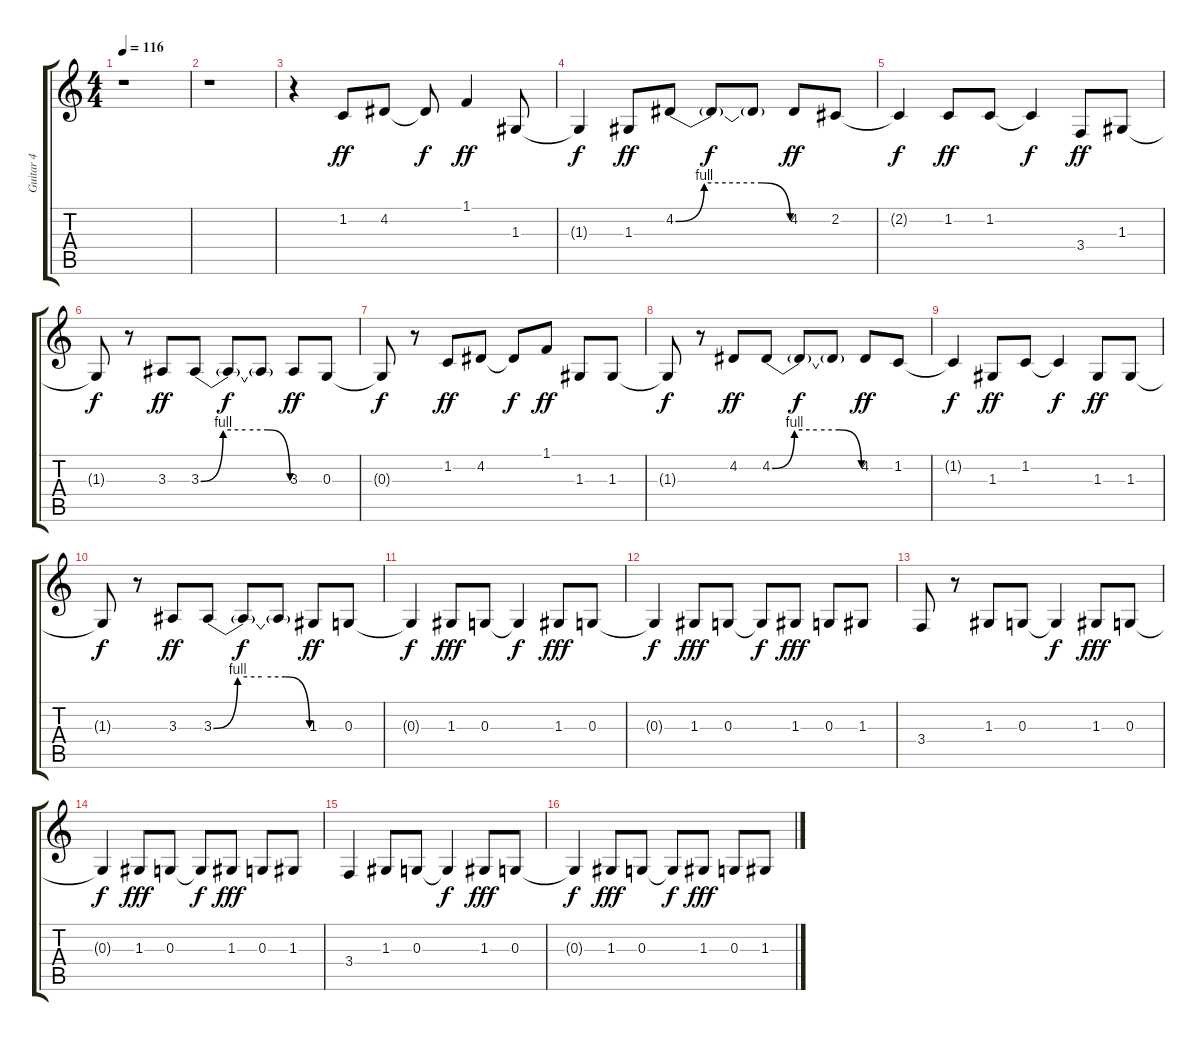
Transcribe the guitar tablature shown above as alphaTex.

\track ("Guitar 4" "Guitar 4") {instrument synthbrass1}
\staff {score tabs}
\tuning (E4 B3 G3 D3 A2 E2) {hide}
\ts (4 4)
\tempo 116
\clef g2
\ks c
r.1{dy fff} |
r.1 |
r.4 1.2.8{dy ff instrument choiraahs} 4.2.8 4.2{t}.8{dy f} 1.1.4{dy ff} 1.3.8 |
1.3{t}.4{dy f} 1.3.8{dy ff} 4.2{be (custom 0 0 15 4 30 4 45 4 60 0)}.8 4.2{t}.8{dy f} 4.2{t}.8 4.2.8{dy ff} 2.2.8 |
2.2{t}.4{dy f} 1.2.8{dy ff} 1.2.8 1.2{t}.4{dy f} 3.4.8{dy ff} 1.3.8 |
1.3{t}.8{dy f} r.8 3.3.8{dy ff} 3.3{be (custom 0 0 15 4 30 4 45 4 60 0)}.8 3.3{t}.8{dy f} 3.3{t}.8 3.3.8{dy ff} 0.3.8 |
0.3{t}.8{dy f} r.8 1.2.8{dy ff} 4.2.8 4.2{t}.8{dy f} 1.1.8{dy ff} 1.3.8 1.3.8 |
1.3{t}.8{dy f} r.8 4.2.8{dy ff} 4.2{be (custom 0 0 15 4 30 4 45 4 60 0)}.8 4.2{t}.8{dy f} 4.2{t}.8 4.2.8{dy ff} 1.2.8 |
1.2{t}.4{dy f} 1.3.8{dy ff} 1.2.8 1.2{t}.4{dy f} 1.3.8{dy ff} 1.3.8 |
1.3{t}.8{dy f} r.8 3.3.8{dy ff} 3.3{be (custom 0 0 15 4 30 4 45 4 60 0)}.8 3.3{t}.8{dy f} 3.3{t}.8 1.3.8{dy ff} 0.3.8 |
0.3{t}.4{dy f instrument choiraahs} 1.3.8{dy fff} 0.3.8 0.3{t}.4{dy f} 1.3.8{dy fff} 0.3.8 |
0.3{t}.4{dy f} 1.3.8{dy fff} 0.3.8 0.3{t}.8{dy f} 1.3.8{dy fff} 0.3.8 1.3.8 |
3.4.8 r.8 1.3.8 0.3.8 0.3{t}.4{dy f} 1.3.8{dy fff} 0.3.8 |
0.3{t}.4{dy f} 1.3.8{dy fff} 0.3.8 0.3{t}.8{dy f} 1.3.8{dy fff} 0.3.8 1.3.8 |
3.4.4 1.3.8 0.3.8 0.3{t}.4{dy f} 1.3.8{dy fff} 0.3.8 |
0.3{t}.4{dy f} 1.3.8{dy fff} 0.3.8 0.3{t}.8{dy f} 1.3.8{dy fff} 0.3.8 1.3.8
